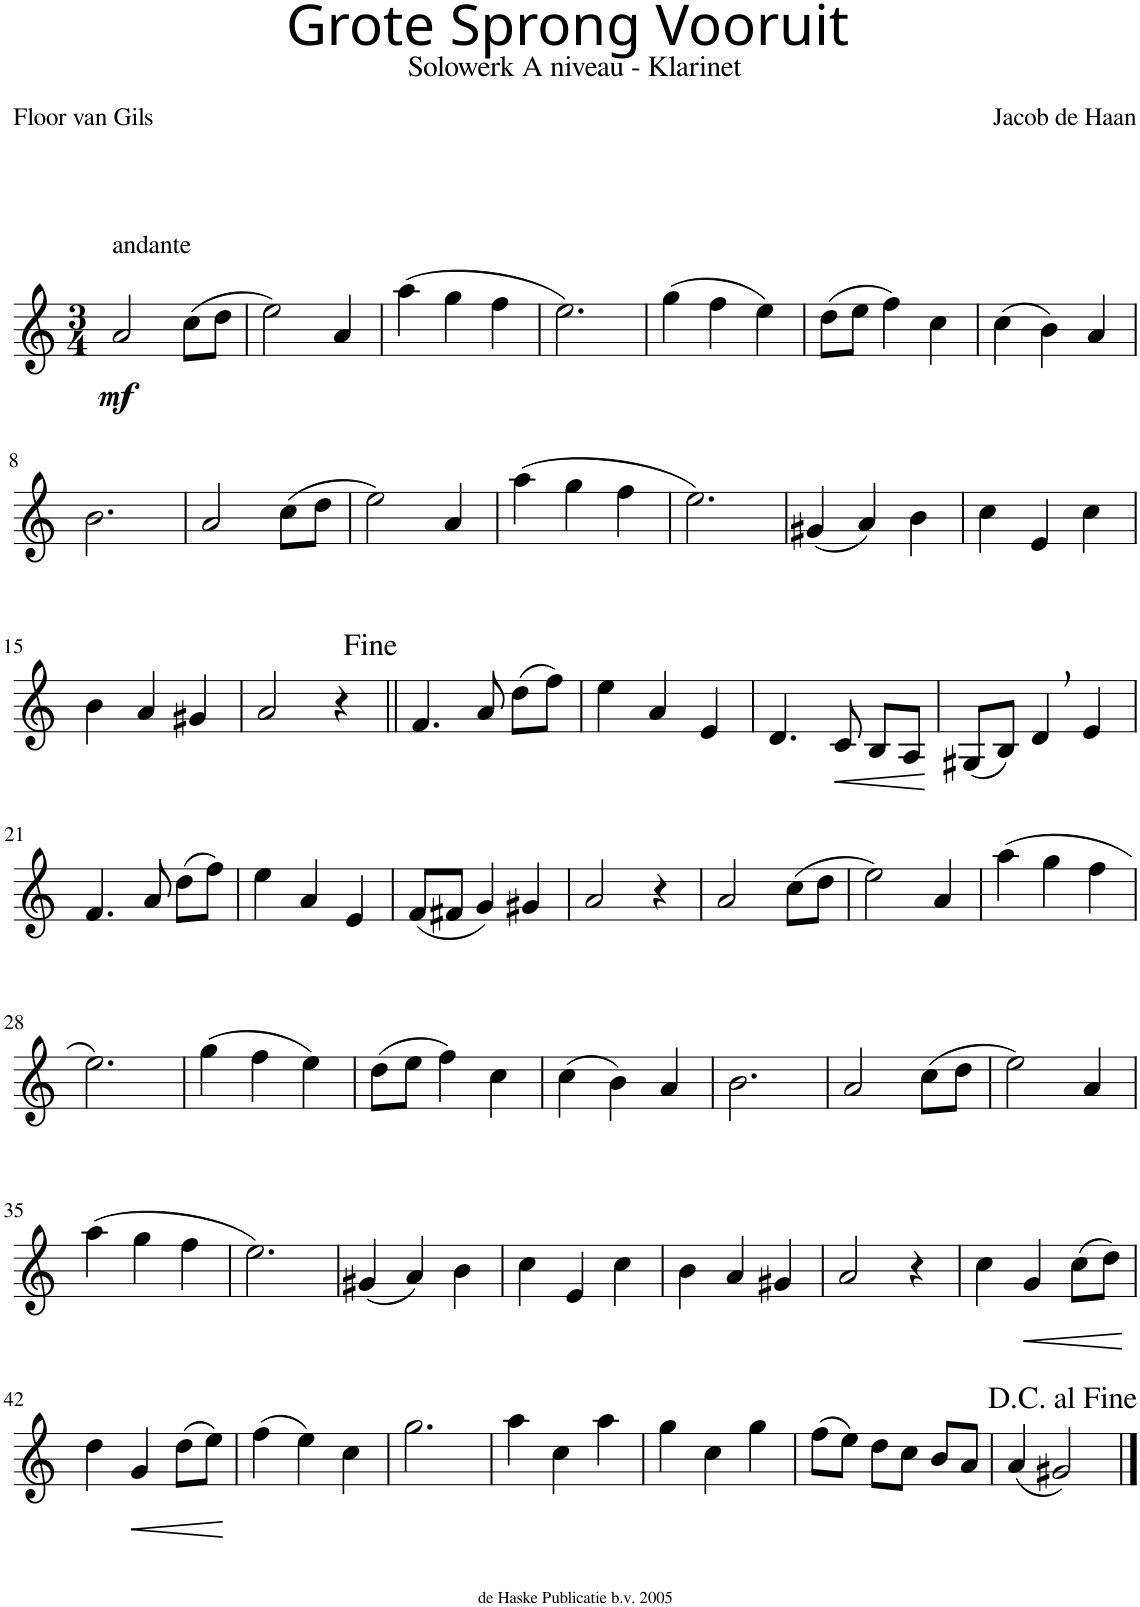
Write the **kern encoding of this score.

**kern	**dynam
*part1	*part1
*staff1	*staff1
*I"Bb klarinet	*
*I'Bb Kl.	*
*clefG2	*
*Trd1c2	*
*k[]	*
*M3/4	*
=1	=1
!LO:TX:a:t=andante	!
!	!LO:DY:b
2a/	mf
(8cc\L	.
8dd\J	.
=2	=2
2ee\)	.
4a/	.
=3	=3
(4aa\	.
4gg\	.
4ff\	.
=4	=4
2.ee\)	.
=5	=5
(4gg\	.
4ff\	.
4ee\)	.
=6	=6
(8dd\L	.
8ee\J	.
4ff\)	.
4cc\	.
=7	=7
(4cc\	.
4b\)	.
4a/	.
!!LO:LB:g=z
=8	=8
2.b\	.
=9	=9
2a/	.
(8cc\L	.
8dd\J	.
=10	=10
2ee\)	.
4a/	.
=11	=11
(4aa\	.
4gg\	.
4ff\	.
=12	=12
2.ee\)	.
=13	=13
(4g#X/	.
4a/)	.
4b\	.
=14	=14
4cc\	.
4e/	.
4cc\	.
!!LO:LB:g=z
=15	=15
4b\	.
4a/	.
4g#X/	.
=16	=16
2a/	.
4r	.
=17||	=17||
4.f/	.
8a/	.
(8dd\L	.
8ff\J)	.
=18	=18
4ee\	.
4a/	.
4e/	.
=19	=19
4.d/	.
!	!LO:HP:b
8c/	<
8B/L	.
8A/J	.
.	[
=20	=20
(8G#X/L	.
8B/J)	.
4d,/	.
4e/	.
!!LO:LB:g=z
=21	=21
4.f/	.
8a/	.
(8dd\L	.
8ff\J)	.
=22	=22
4ee\	.
4a/	.
4e/	.
=23	=23
(8f/L	.
8f#X/J	.
4g/)	.
4g#X/	.
=24	=24
2a/	.
4r	.
=25	=25
2a/	.
(8cc\L	.
8dd\J	.
=26	=26
2ee\)	.
4a/	.
=27	=27
(4aa\	.
4gg\	.
4ff\	.
!!LO:LB:g=z
=28	=28
2.ee\)	.
=29	=29
(4gg\	.
4ff\	.
4ee\)	.
=30	=30
(8dd\L	.
8ee\J	.
4ff\)	.
4cc\	.
=31	=31
(4cc\	.
4b\)	.
4a/	.
=32	=32
2.b\	.
=33	=33
2a/	.
(8cc\L	.
8dd\J	.
=34	=34
2ee\)	.
4a/	.
!!LO:LB:g=z
=35	=35
(4aa\	.
4gg\	.
4ff\	.
=36	=36
2.ee\)	.
=37	=37
(4g#X/	.
4a/)	.
4b\	.
=38	=38
4cc\	.
4e/	.
4cc\	.
=39	=39
4b\	.
4a/	.
4g#X/	.
=40	=40
2a/	.
4r	.
=41	=41
4cc\	.
!	!LO:HP:b
4g/	<
(8cc\L	.
8dd\J)	.
.	[
!!LO:LB:g=z
=42	=42
4dd\	.
!	!LO:HP:b
4g/	<
(8dd\L	.
8ee\J)	.
.	[
=43	=43
(4ff\	.
4ee\)	.
4cc\	.
=44	=44
2.gg\	.
=45	=45
4aa\	.
4cc\	.
4aa\	.
=46	=46
4gg\	.
4cc\	.
4gg\	.
=47	=47
(8ff\L	.
8ee\J)	.
8dd\L	.
8cc\J	.
8b/L	.
8a/J	.
=48	=48
(4a/	.
2g#X/)	.
==	==
*-	*-
